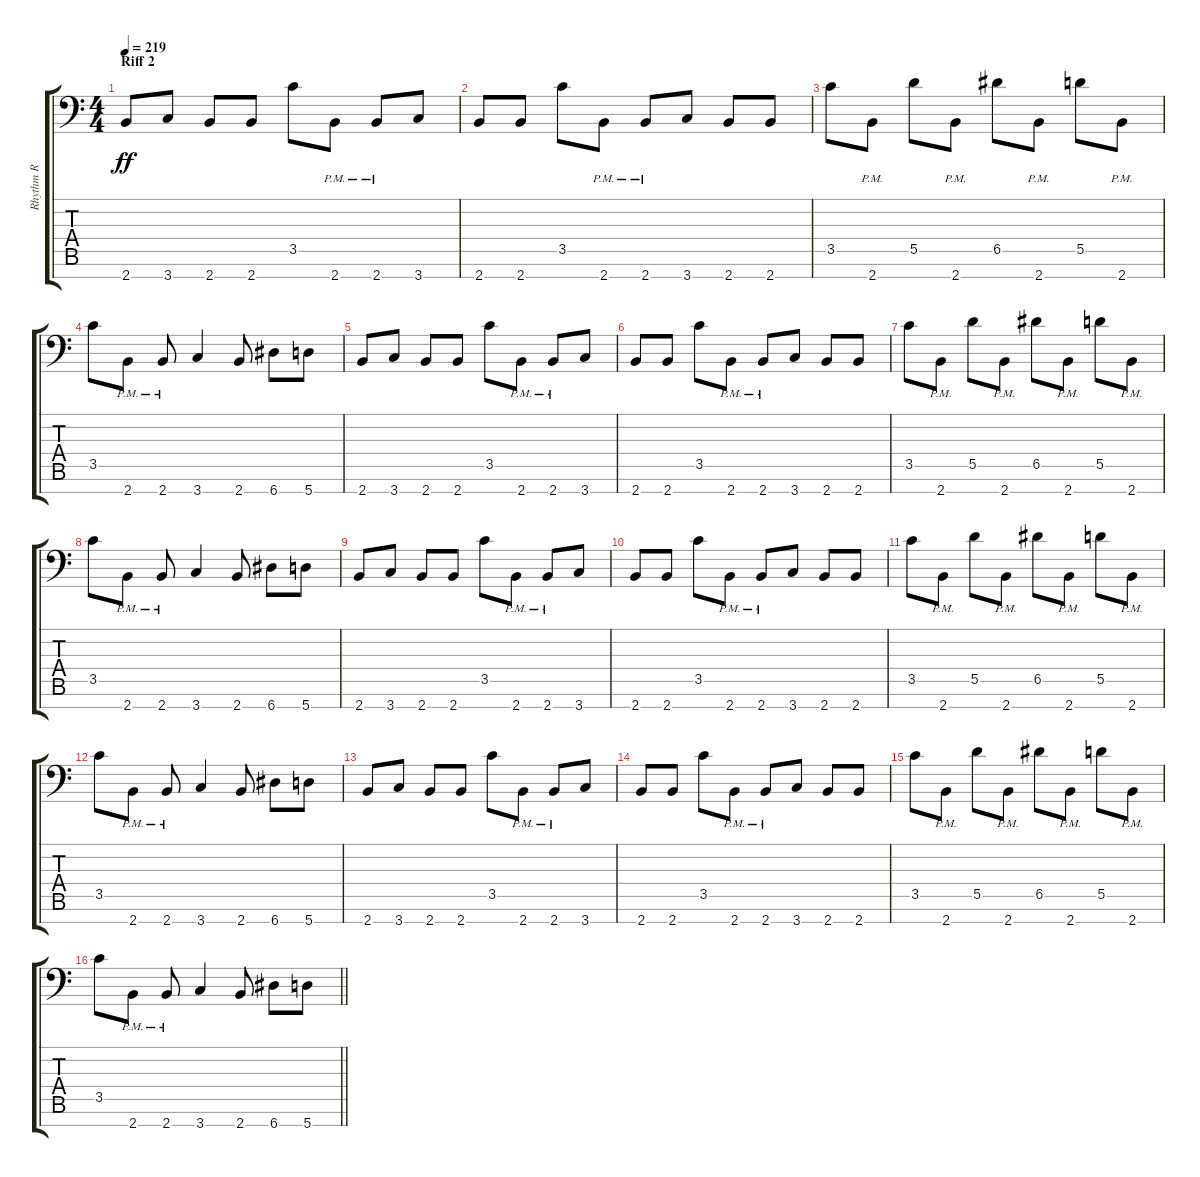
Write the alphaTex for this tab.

\track ("Rhythm R" "Rhythm R") {instrument overdrivenguitar}
\staff {score tabs}
\tuning (E4 B3 G3 D3 A2 E2 A1) {hide}
\ts (4 4)
\section ("" "Riff 2")
\tempo 219
\clef f4
\ks c
2.7.8{dy ff} 3.7.8 2.7.8 2.7.8 3.5.8 2.7{pm}.8 2.7{pm}.8 3.7.8 |
2.7.8 2.7.8 3.5.8 2.7{pm}.8 2.7{pm}.8 3.7.8 2.7.8 2.7.8 |
3.5.8 2.7{pm}.8 5.5.8 2.7{pm}.8 6.5.8 2.7{pm}.8 5.5.8 2.7{pm}.8 |
3.5.8 2.7{pm}.8 2.7{pm}.8 3.7.4 2.7.8 6.7.8 5.7.8 |
2.7.8 3.7.8 2.7.8 2.7.8 3.5.8 2.7{pm}.8 2.7{pm}.8 3.7.8 |
2.7.8 2.7.8 3.5.8 2.7{pm}.8 2.7{pm}.8 3.7.8 2.7.8 2.7.8 |
3.5.8 2.7{pm}.8 5.5.8 2.7{pm}.8 6.5.8 2.7{pm}.8 5.5.8 2.7{pm}.8 |
3.5.8 2.7{pm}.8 2.7{pm}.8 3.7.4 2.7.8 6.7.8 5.7.8 |
2.7.8 3.7.8 2.7.8 2.7.8 3.5.8 2.7{pm}.8 2.7{pm}.8 3.7.8 |
2.7.8 2.7.8 3.5.8 2.7{pm}.8 2.7{pm}.8 3.7.8 2.7.8 2.7.8 |
3.5.8 2.7{pm}.8 5.5.8 2.7{pm}.8 6.5.8 2.7{pm}.8 5.5.8 2.7{pm}.8 |
3.5.8 2.7{pm}.8 2.7{pm}.8 3.7.4 2.7.8 6.7.8 5.7.8 |
2.7.8 3.7.8 2.7.8 2.7.8 3.5.8 2.7{pm}.8 2.7{pm}.8 3.7.8 |
2.7.8 2.7.8 3.5.8 2.7{pm}.8 2.7{pm}.8 3.7.8 2.7.8 2.7.8 |
3.5.8 2.7{pm}.8 5.5.8 2.7{pm}.8 6.5.8 2.7{pm}.8 5.5.8 2.7{pm}.8 |
\barLineRight lightlight
3.5.8 2.7{pm}.8 2.7{pm}.8 3.7.4 2.7.8 6.7.8 5.7.8
